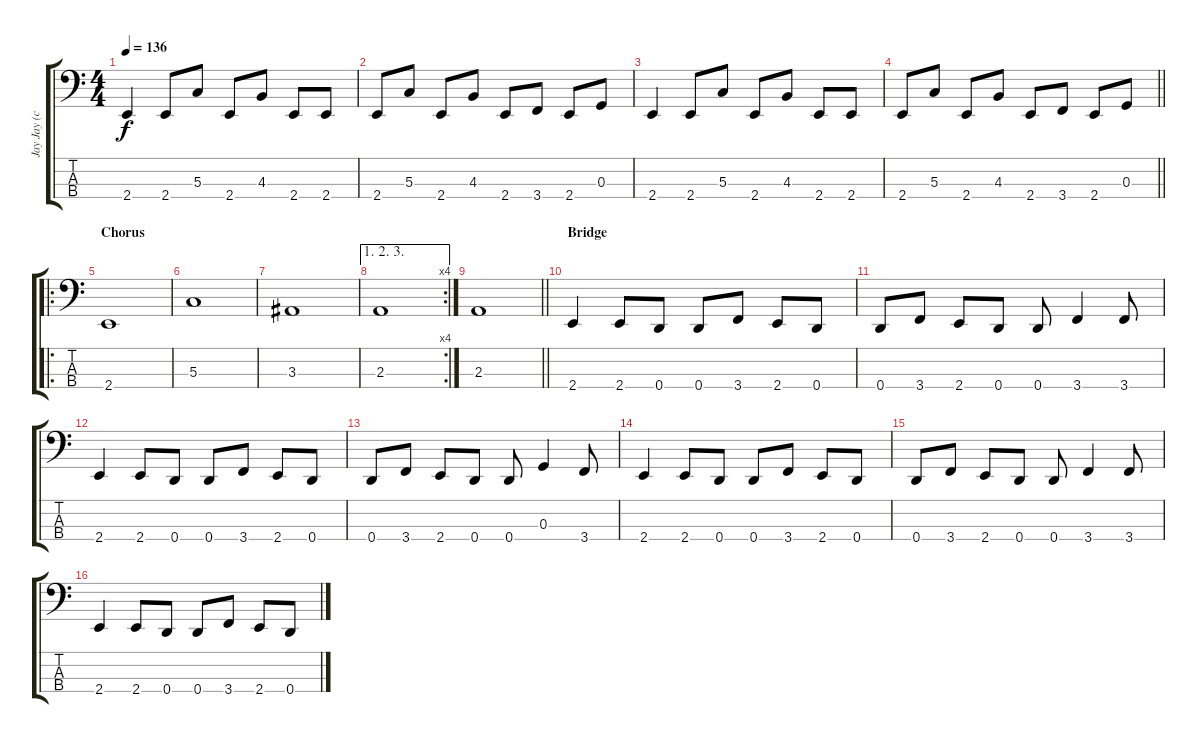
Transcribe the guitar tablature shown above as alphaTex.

\track ("Jay Jay (clean)" "Jay Jay (c") {instrument electricbasspick}
\staff {score tabs}
\tuning (F2 C2 G1 D1) {hide}
\ts (4 4)
\tempo 136
\clef f4
\ks c
2.4.4{dy f} 2.4.8 5.3.8 2.4.8 4.3.8 2.4.8 2.4.8 |
2.4.8 5.3.8 2.4.8 4.3.8 2.4.8 3.4.8 2.4.8 0.3.8 |
2.4.4 2.4.8 5.3.8 2.4.8 4.3.8 2.4.8 2.4.8 |
\barLineRight lightlight
2.4.8 5.3.8 2.4.8 4.3.8 2.4.8 3.4.8 2.4.8 0.3.8 |
\ro
\section ("" "Chorus")
2.4.1 |
5.3.1 |
3.3.1 |
\ae (1 2 3)
\rc 4
2.3.1 |
\barLineRight lightlight
2.3.1 |
\section ("" "Bridge")
2.4.4 2.4.8 0.4.8 0.4.8 3.4.8 2.4.8 0.4.8 |
0.4.8 3.4.8 2.4.8 0.4.8 0.4.8 3.4.4 3.4.8 |
2.4.4 2.4.8 0.4.8 0.4.8 3.4.8 2.4.8 0.4.8 |
0.4.8 3.4.8 2.4.8 0.4.8 0.4.8 0.3.4 3.4.8 |
2.4.4 2.4.8 0.4.8 0.4.8 3.4.8 2.4.8 0.4.8 |
0.4.8 3.4.8 2.4.8 0.4.8 0.4.8 3.4.4 3.4.8 |
2.4.4 2.4.8 0.4.8 0.4.8 3.4.8 2.4.8 0.4.8
